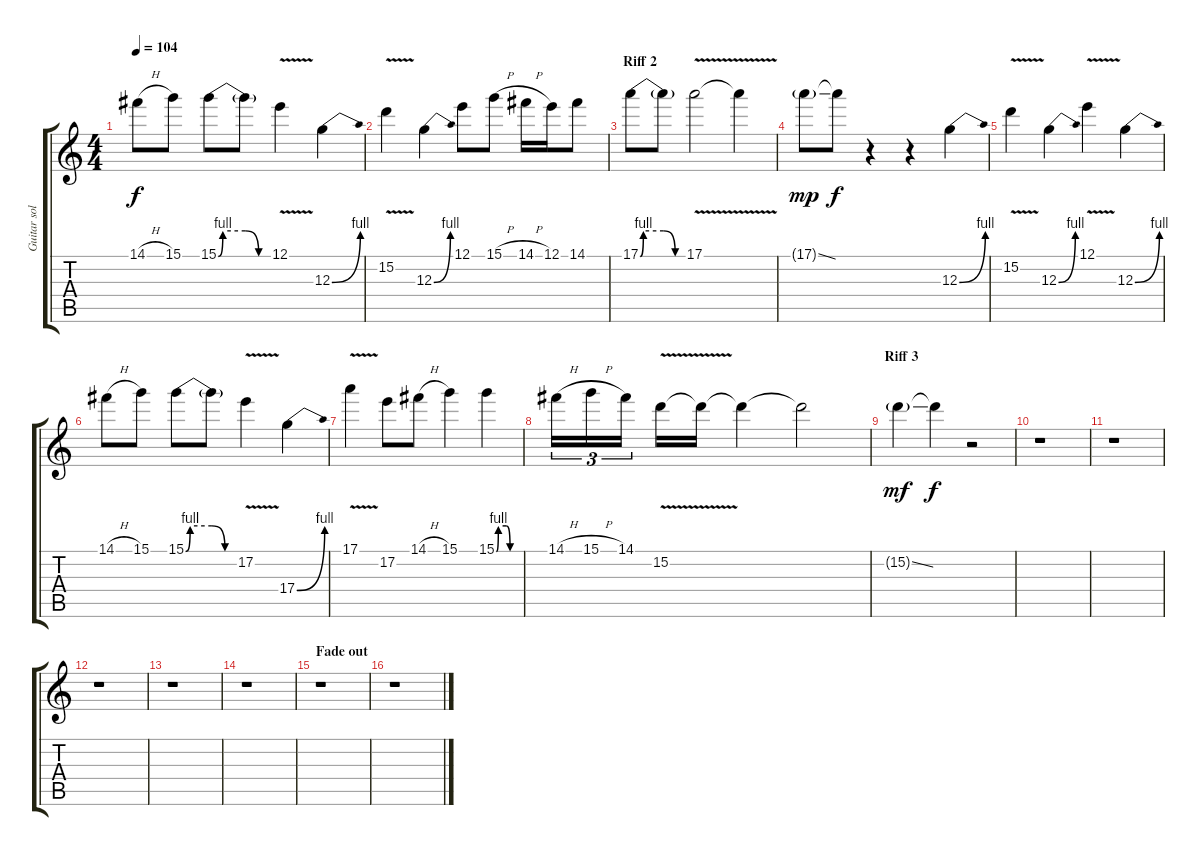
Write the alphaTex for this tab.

\track ("Guitar solo 2" "Guitar sol") {instrument overdrivenguitar}
\staff {score tabs}
\tuning (E4 B3 G3 D3 A2 D2) {hide}
\ts (4 4)
\tempo 104
\clef g2
\ks c
14.1{h}.8{dy f} 15.1.8 15.1{be (custom 0 0 5 4 30 4 45 0 60 0)}.8 15.1{t}.8 12.1{v}.4 12.3{be (bend 0 0 60 4)}.4 |
15.2{v}.4 12.3{be (bend 0 0 60 4)}.4 12.1.8 15.1{h}.8 14.1{h}.16 12.1.16 14.1.8 |
\section ("" "Riff 2")
17.1{be (custom 0 0 4 4 30 4 45 0 60 0)}.8 17.1{t}.8 17.1{v}.2 17.1{t}.4 |
17.1{ss g}.8{dy mp} 17.1{t}.8{dy f} r.4 r.4 12.3{be (bend 0 0 60 4)}.4 |
15.2{v}.4 12.3{be (bend 0 0 60 4)}.4 12.1{v}.4 12.3{be (bend 0 0 60 4)}.4 |
14.1{h}.8 15.1.8 15.1{be (custom 0 0 5 4 30 4 45 0 60 0)}.8 15.1{t}.8 17.2{v}.4 17.4{be (bend 0 0 60 4)}.4 |
17.1{v}.4 17.2.8 14.1{h}.8 15.1.4 15.1{be (custom 0 0 5 4 25 4 35 0 60 0)}.4 |
14.1{h}.16{tu (3 2)} 15.1{h}.16{tu (3 2)} 14.1.16{tu (3 2)} 15.2{v}.16 15.2{t}.16 15.2{t}.4 15.2{t}.2 |
\section ("" "Riff 3")
15.2{ss g}.4{dy mf} 15.2{t}.4{dy f} r.2 |
r.1 |
r.1 |
r.1 |
r.1 |
r.1 |
\section ("" "Fade out")
r.1 |
r.1
